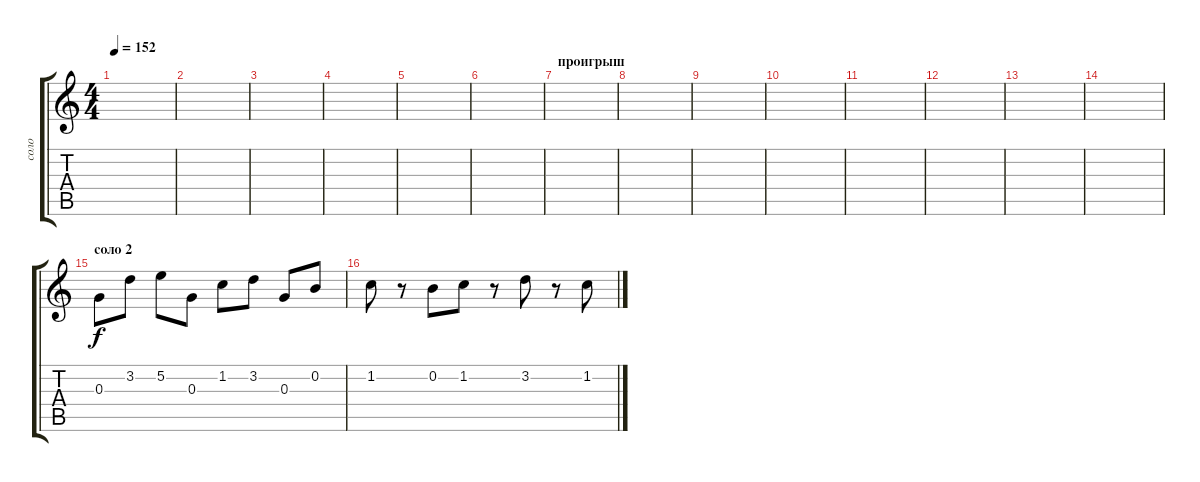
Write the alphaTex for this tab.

\track ("соло" "соло") {instrument overdrivenguitar}
\staff {score tabs}
\tuning (E4 B3 G3 D3 A2 E2) {hide}
\ts (4 4)
\tempo 152
\clef g2
\ks c
|
|
|
|
|
|
\section ("" "проигрыш")
|
|
|
|
|
|
|
|
\section ("" "соло 2")
0.3.8 3.2.8 5.2.8 0.3.8 1.2.8 3.2.8 0.3.8 0.2.8 |
1.2.8 r.8 0.2.8 1.2.8 r.8 3.2.8 r.8 1.2.8
